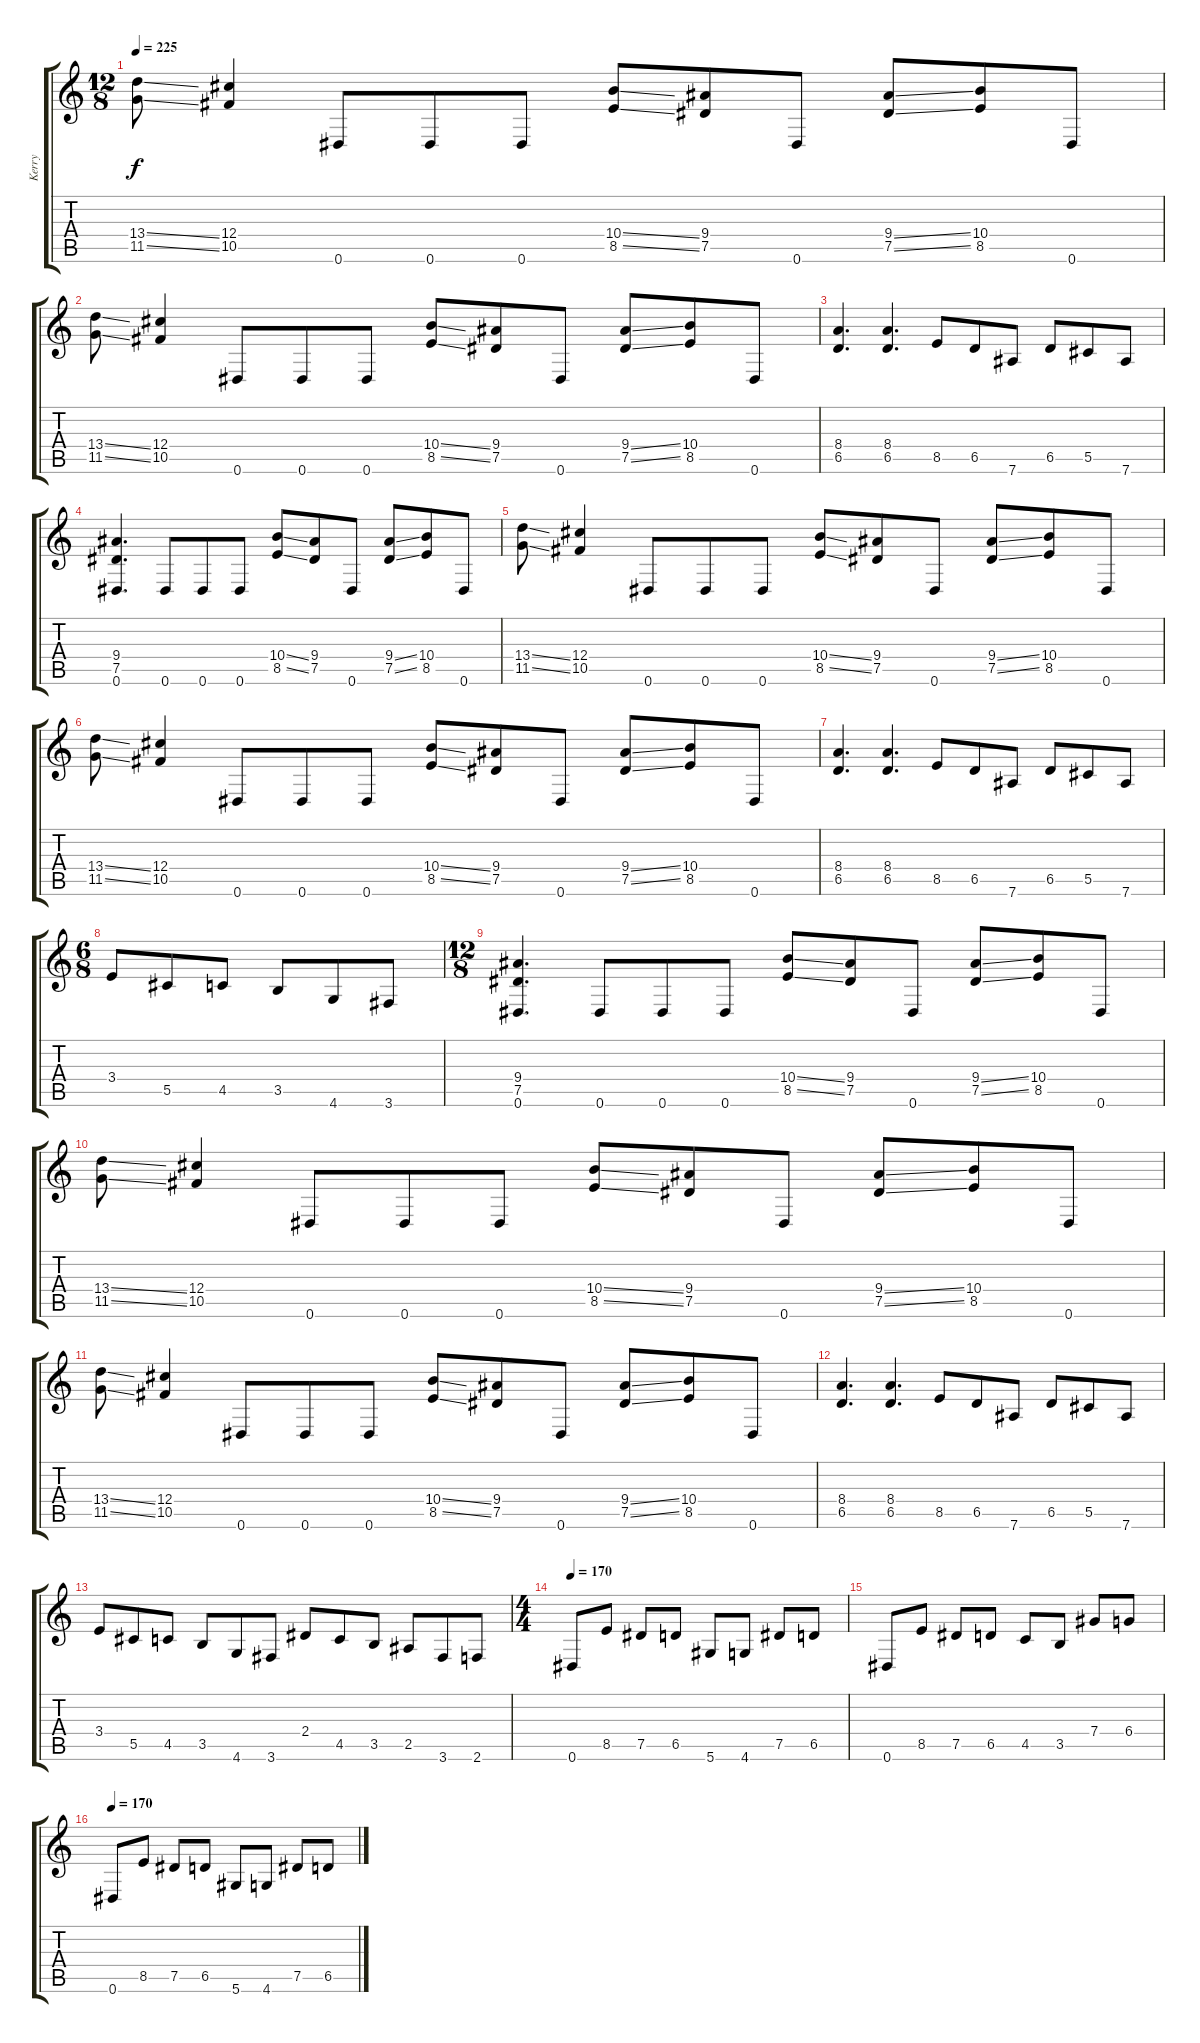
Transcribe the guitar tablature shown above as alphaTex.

\track ("Kerry" "Kerry") {instrument distortionguitar}
\staff {score tabs}
\tuning (Eb4 Bb3 Gb3 Db3 Ab2 Eb2) {hide}
\ts (12 8)
\tempo 225
\clef g2
\ks c
(13.4{ss} 11.5{ss}).8{dy f} (12.4 10.5).4 0.6.8 0.6.8 0.6.8 (10.4{ss} 8.5{ss}).8 (9.4 7.5).8 0.6.8 (9.4{ss} 7.5{ss}).8 (10.4 8.5).8 0.6.8 |
(13.4{ss} 11.5{ss}).8 (12.4 10.5).4 0.6.8 0.6.8 0.6.8 (10.4{ss} 8.5{ss}).8 (9.4 7.5).8 0.6.8 (9.4{ss} 7.5{ss}).8 (10.4 8.5).8 0.6.8 |
(8.4 6.5).4{d} (8.4 6.5).4{d} 8.5.8 6.5.8 7.6.8 6.5.8 5.5.8 7.6.8 |
(9.4 7.5 0.6).4{d} 0.6.8 0.6.8 0.6.8 (10.4{ss} 8.5{ss}).8 (9.4 7.5).8 0.6.8 (9.4{ss} 7.5{ss}).8 (10.4 8.5).8 0.6.8 |
(13.4{ss} 11.5{ss}).8 (12.4 10.5).4 0.6.8 0.6.8 0.6.8 (10.4{ss} 8.5{ss}).8 (9.4 7.5).8 0.6.8 (9.4{ss} 7.5{ss}).8 (10.4 8.5).8 0.6.8 |
(13.4{ss} 11.5{ss}).8 (12.4 10.5).4 0.6.8 0.6.8 0.6.8 (10.4{ss} 8.5{ss}).8 (9.4 7.5).8 0.6.8 (9.4{ss} 7.5{ss}).8 (10.4 8.5).8 0.6.8 |
(8.4 6.5).4{d} (8.4 6.5).4{d} 8.5.8 6.5.8 7.6.8 6.5.8 5.5.8 7.6.8 |
\ts (6 8)
3.4.8 5.5.8 4.5.8 3.5.8 4.6.8 3.6.8 |
\ts (12 8)
(9.4 7.5 0.6).4{d} 0.6.8 0.6.8 0.6.8 (10.4{ss} 8.5{ss}).8 (9.4 7.5).8 0.6.8 (9.4{ss} 7.5{ss}).8 (10.4 8.5).8 0.6.8 |
(13.4{ss} 11.5{ss}).8 (12.4 10.5).4 0.6.8 0.6.8 0.6.8 (10.4{ss} 8.5{ss}).8 (9.4 7.5).8 0.6.8 (9.4{ss} 7.5{ss}).8 (10.4 8.5).8 0.6.8 |
(13.4{ss} 11.5{ss}).8 (12.4 10.5).4 0.6.8 0.6.8 0.6.8 (10.4{ss} 8.5{ss}).8 (9.4 7.5).8 0.6.8 (9.4{ss} 7.5{ss}).8 (10.4 8.5).8 0.6.8 |
(8.4 6.5).4{d} (8.4 6.5).4{d} 8.5.8 6.5.8 7.6.8 6.5.8 5.5.8 7.6.8 |
3.4.8 5.5.8 4.5.8 3.5.8 4.6.8 3.6.8 2.4.8 4.5.8 3.5.8 2.5.8 3.6.8 2.6.8 |
\ts (4 4)
\tempo 170
0.6.8 8.5.8 7.5.8 6.5.8 5.6.8 4.6.8 7.5.8 6.5.8 |
0.6.8 8.5.8 7.5.8 6.5.8 4.5.8 3.5.8 7.4.8 6.4.8 |
\tempo 170
0.6.8 8.5.8 7.5.8 6.5.8 5.6.8 4.6.8 7.5.8 6.5.8
